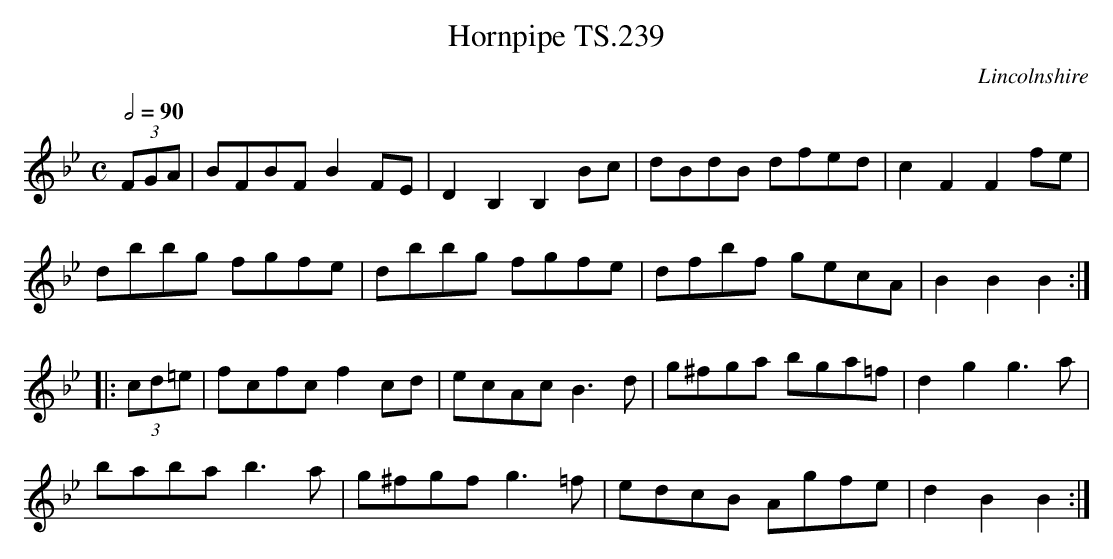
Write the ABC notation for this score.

X:1
T:Hornpipe TS.239
L:1/8
M:C
O:Lincolnshire
Q:1/2=90
K:Bb
(3FGA|BFBF B2FE|D2B,2B,2Bc|dBdB dfed|c2F2F2fe|!
dbbg fgfe|dbbg fgfe|dfbf gecA|B2B2B2:|!
|:(3cd=e|fcfcf2cd|ecAcB3d|g^fga bga=f|d2g2g3a|!
babab3a|g^fgfg3=f|edcB Agfe|d2B2B2:|]
